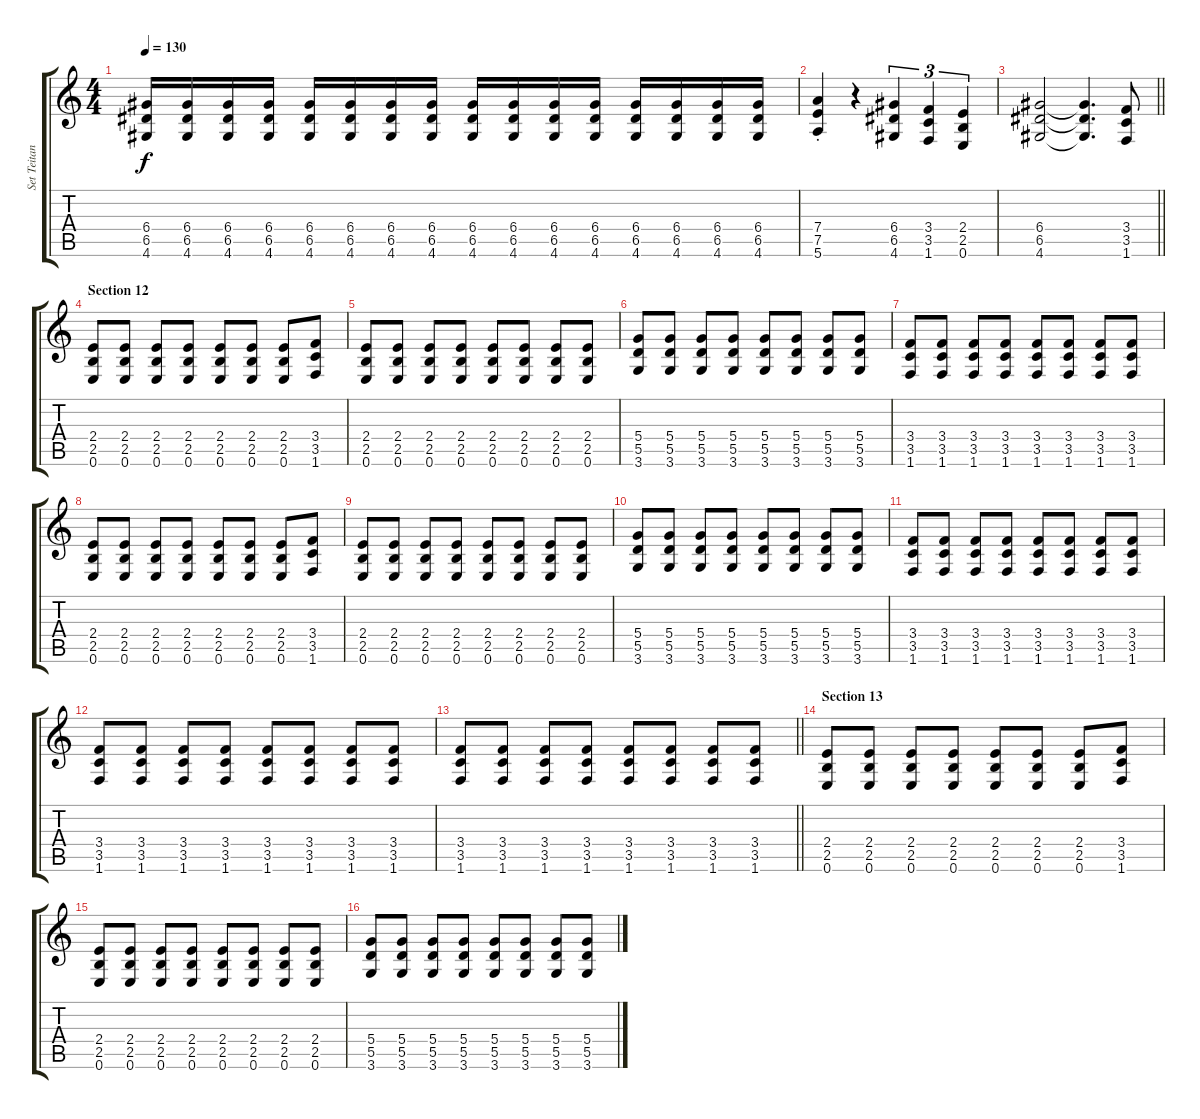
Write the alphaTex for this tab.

\track ("Set Teitan" "Set Teitan") {instrument distortionguitar}
\staff {score tabs}
\tuning (E4 B3 G3 D3 A2 E2) {hide}
\ts (4 4)
\tempo 130
\clef g2
\ks c
(6.4 6.5 4.6).16{dy f} (6.4 6.5 4.6).16 (6.4 6.5 4.6).16 (6.4 6.5 4.6).16 (6.4 6.5 4.6).16 (6.4 6.5 4.6).16 (6.4 6.5 4.6).16 (6.4 6.5 4.6).16 (6.4 6.5 4.6).16 (6.4 6.5 4.6).16 (6.4 6.5 4.6).16 (6.4 6.5 4.6).16 (6.4 6.5 4.6).16 (6.4 6.5 4.6).16 (6.4 6.5 4.6).16 (6.4 6.5 4.6).16 |
(7.4 7.5{st} 5.6{st}).4 r.4 (6.4 6.5 4.6).4{tu (3 2)} (3.4 3.5 1.6).4{tu (3 2)} (2.4 2.5 0.6).4{tu (3 2)} |
\barLineRight lightlight
(6.4 6.5 4.6).2 (6.4{t} 6.5{t} 4.6{t}).4{d} (3.4 3.5 1.6).8 |
\section ("" "Section 12")
(2.4 2.5 0.6).8 (2.4 2.5 0.6).8 (2.4 2.5 0.6).8 (2.4 2.5 0.6).8 (2.4 2.5 0.6).8 (2.4 2.5 0.6).8 (2.4 2.5 0.6).8 (3.4 3.5 1.6).8 |
(2.4 2.5 0.6).8 (2.4 2.5 0.6).8 (2.4 2.5 0.6).8 (2.4 2.5 0.6).8 (2.4 2.5 0.6).8 (2.4 2.5 0.6).8 (2.4 2.5 0.6).8 (2.4 2.5 0.6).8 |
(5.4 5.5 3.6).8 (5.4 5.5 3.6).8 (5.4 5.5 3.6).8 (5.4 5.5 3.6).8 (5.4 5.5 3.6).8 (5.4 5.5 3.6).8 (5.4 5.5 3.6).8 (5.4 5.5 3.6).8 |
(3.4 3.5 1.6).8 (3.4 3.5 1.6).8 (3.4 3.5 1.6).8 (3.4 3.5 1.6).8 (3.4 3.5 1.6).8 (3.4 3.5 1.6).8 (3.4 3.5 1.6).8 (3.4 3.5 1.6).8 |
(2.4 2.5 0.6).8 (2.4 2.5 0.6).8 (2.4 2.5 0.6).8 (2.4 2.5 0.6).8 (2.4 2.5 0.6).8 (2.4 2.5 0.6).8 (2.4 2.5 0.6).8 (3.4 3.5 1.6).8 |
(2.4 2.5 0.6).8 (2.4 2.5 0.6).8 (2.4 2.5 0.6).8 (2.4 2.5 0.6).8 (2.4 2.5 0.6).8 (2.4 2.5 0.6).8 (2.4 2.5 0.6).8 (2.4 2.5 0.6).8 |
(5.4 5.5 3.6).8 (5.4 5.5 3.6).8 (5.4 5.5 3.6).8 (5.4 5.5 3.6).8 (5.4 5.5 3.6).8 (5.4 5.5 3.6).8 (5.4 5.5 3.6).8 (5.4 5.5 3.6).8 |
(3.4 3.5 1.6).8 (3.4 3.5 1.6).8 (3.4 3.5 1.6).8 (3.4 3.5 1.6).8 (3.4 3.5 1.6).8 (3.4 3.5 1.6).8 (3.4 3.5 1.6).8 (3.4 3.5 1.6).8 |
(3.4 3.5 1.6).8 (3.4 3.5 1.6).8 (3.4 3.5 1.6).8 (3.4 3.5 1.6).8 (3.4 3.5 1.6).8 (3.4 3.5 1.6).8 (3.4 3.5 1.6).8 (3.4 3.5 1.6).8 |
\barLineRight lightlight
(3.4 3.5 1.6).8 (3.4 3.5 1.6).8 (3.4 3.5 1.6).8 (3.4 3.5 1.6).8 (3.4 3.5 1.6).8 (3.4 3.5 1.6).8 (3.4 3.5 1.6).8 (3.4 3.5 1.6).8 |
\section ("" "Section 13")
(2.4 2.5 0.6).8 (2.4 2.5 0.6).8 (2.4 2.5 0.6).8 (2.4 2.5 0.6).8 (2.4 2.5 0.6).8 (2.4 2.5 0.6).8 (2.4 2.5 0.6).8 (3.4 3.5 1.6).8 |
(2.4 2.5 0.6).8 (2.4 2.5 0.6).8 (2.4 2.5 0.6).8 (2.4 2.5 0.6).8 (2.4 2.5 0.6).8 (2.4 2.5 0.6).8 (2.4 2.5 0.6).8 (2.4 2.5 0.6).8 |
(5.4 5.5 3.6).8 (5.4 5.5 3.6).8 (5.4 5.5 3.6).8 (5.4 5.5 3.6).8 (5.4 5.5 3.6).8 (5.4 5.5 3.6).8 (5.4 5.5 3.6).8 (5.4 5.5 3.6).8
